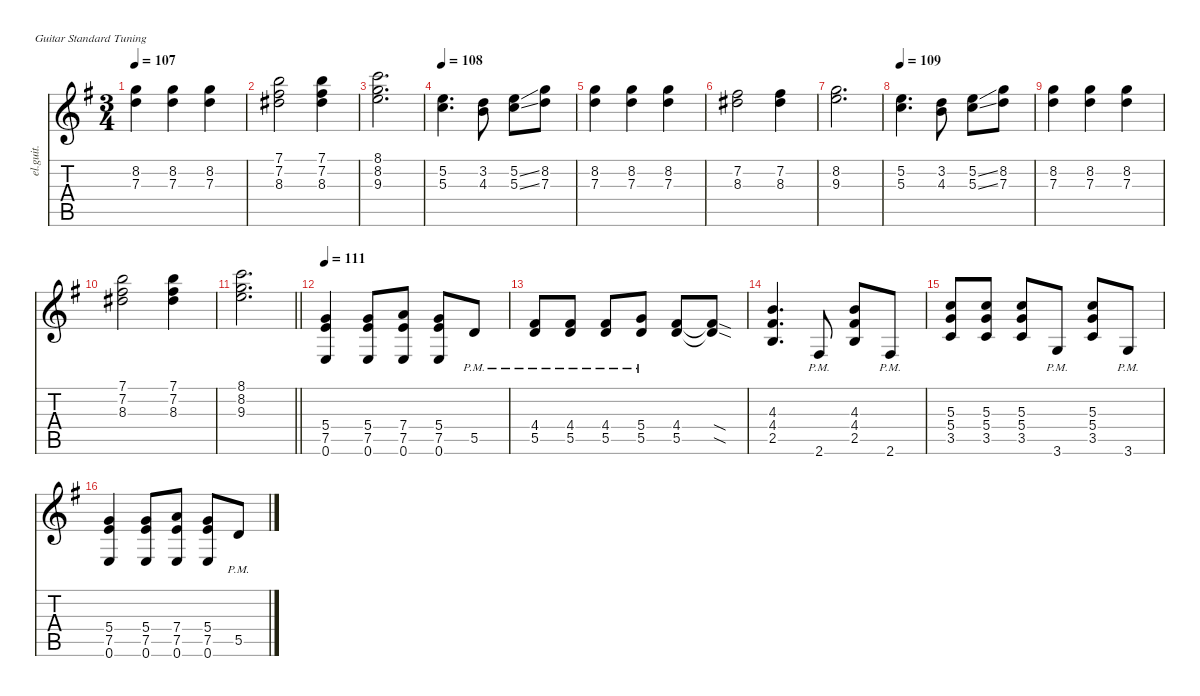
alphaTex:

\defaultSystemsLayout 4
\hideDynamics
\bracketExtendMode nobrackets
\otherSystemsTrackNameOrientation horizontal
\track ("Guitar 1" "el.guit.") {defaultSystemsLayout 8 mute instrument electricguitarclean}
\staff {score tabs}
\tuning (E4 B3 G3 D3 A2 E2)
\ts (3 4)
\tempo 107
\clef g2
\ks eminor
(8.2{acc forcenatural} 7.3{acc forcenatural}).4{dy f beam Down} (8.2{acc forcenatural} 7.3{acc forcenatural}).4{beam Down} (8.2{acc forcenatural} 7.3{acc forcenatural}).4{beam Down} |
(7.1{acc forcenatural} 7.2{acc #} 8.3{acc #}).2{beam Down} (7.1{acc forcenatural} 7.2{acc #} 8.3{acc #}).4{beam Down} |
(8.1{acc forcenatural} 8.2{acc forcenatural} 9.3{acc forcenatural}).2{d beam Down} |
\tempo 108
(5.2{acc forcenatural} 5.3{acc forcenatural}).4{d beam Down} (3.2{acc forcenatural} 4.3{acc forcenatural}).8{beam Down} (5.2{ss acc forcenatural} 5.3{ss acc forcenatural}).8{beam Down} (8.2{acc forcenatural} 7.3{acc forcenatural}).8{dy fff beam Down} |
(8.2{acc forcenatural} 7.3{acc forcenatural}).4{dy f beam Down} (8.2{acc forcenatural} 7.3{acc forcenatural}).4{beam Down} (8.2{acc forcenatural} 7.3{acc forcenatural}).4{beam Down} |
(7.2{acc #} 8.3{acc #}).2{beam Down} (7.2{acc #} 8.3{acc #}).4{beam Down} |
(8.2{acc forcenatural} 9.3{acc forcenatural}).2{d beam Down} |
\tempo 109
(5.2{acc forcenatural} 5.3{acc forcenatural}).4{d beam Down} (3.2{acc forcenatural} 4.3{acc forcenatural}).8{beam Down} (5.2{ss acc forcenatural} 5.3{ss acc forcenatural}).8{beam Down} (8.2{acc forcenatural} 7.3{acc forcenatural}).8{dy fff beam Down} |
(8.2{acc forcenatural} 7.3{acc forcenatural}).4{dy f beam Down} (8.2{acc forcenatural} 7.3{acc forcenatural}).4{beam Down} (8.2{acc forcenatural} 7.3{acc forcenatural}).4{beam Down} |
(7.1{acc forcenatural} 7.2{acc #} 8.3{acc #}).2{beam Down} (7.1{acc forcenatural} 7.2{acc #} 8.3{acc #}).4{beam Down} |
\barLineRight lightlight
(8.1{acc forcenatural} 8.2{acc forcenatural} 9.3{acc forcenatural}).2{d beam Down} |
\tempo 111
(5.4{acc forcenatural} 7.5{acc forcenatural} 0.6{acc forcenatural}).4{beam Up} (5.4{acc forcenatural} 7.5{acc forcenatural} 0.6{acc forcenatural}).8{beam Up} (7.4{acc forcenatural} 7.5{acc forcenatural} 0.6{acc forcenatural}).8{beam Up} (5.4{acc forcenatural} 7.5{acc forcenatural} 0.6{acc forcenatural}).8{beam Up} 5.5{pm acc forcenatural}.8{beam Up} |
(4.4{pm acc #} 5.5{pm acc forcenatural}).8{beam Up} (4.4{pm acc #} 5.5{pm acc forcenatural}).8{beam Up} (4.4{pm acc #} 5.5{pm acc forcenatural}).8{beam Up} (5.4{pm acc forcenatural} 5.5{pm acc forcenatural}).8{beam Up} (4.4{acc #} 5.5{acc forcenatural}).8{beam Up} (4.4{sod t acc #} 5.5{sod t acc forcenatural}).8{beam Up} |
(4.3{acc forcenatural} 4.4{acc #} 2.5{acc forcenatural}).4{d beam Up} 2.6{pm acc #}.8{beam Up} (4.3{acc forcenatural} 4.4{acc #} 2.5{acc forcenatural}).8{beam Up} 2.6{pm acc #}.8{beam Up} |
(5.3{acc forcenatural} 5.4{acc forcenatural} 3.5{acc forcenatural}).8{beam Up} (5.3{acc forcenatural} 5.4{acc forcenatural} 3.5{acc forcenatural}).8{beam Up} (5.3{acc forcenatural} 5.4{acc forcenatural} 3.5{acc forcenatural}).8{beam Up} 3.6{pm acc forcenatural}.8{beam Up} (5.3{acc forcenatural} 5.4{acc forcenatural} 3.5{acc forcenatural}).8{beam Up} 3.6{pm acc forcenatural}.8{beam Up} |
(5.4{acc forcenatural} 7.5{acc forcenatural} 0.6{acc forcenatural}).4{beam Up} (5.4{acc forcenatural} 7.5{acc forcenatural} 0.6{acc forcenatural}).8{beam Up} (7.4{acc forcenatural} 7.5{acc forcenatural} 0.6{acc forcenatural}).8{beam Up} (5.4{acc forcenatural} 7.5{acc forcenatural} 0.6{acc forcenatural}).8{beam Up} 5.5{pm acc forcenatural}.8{beam Up}
